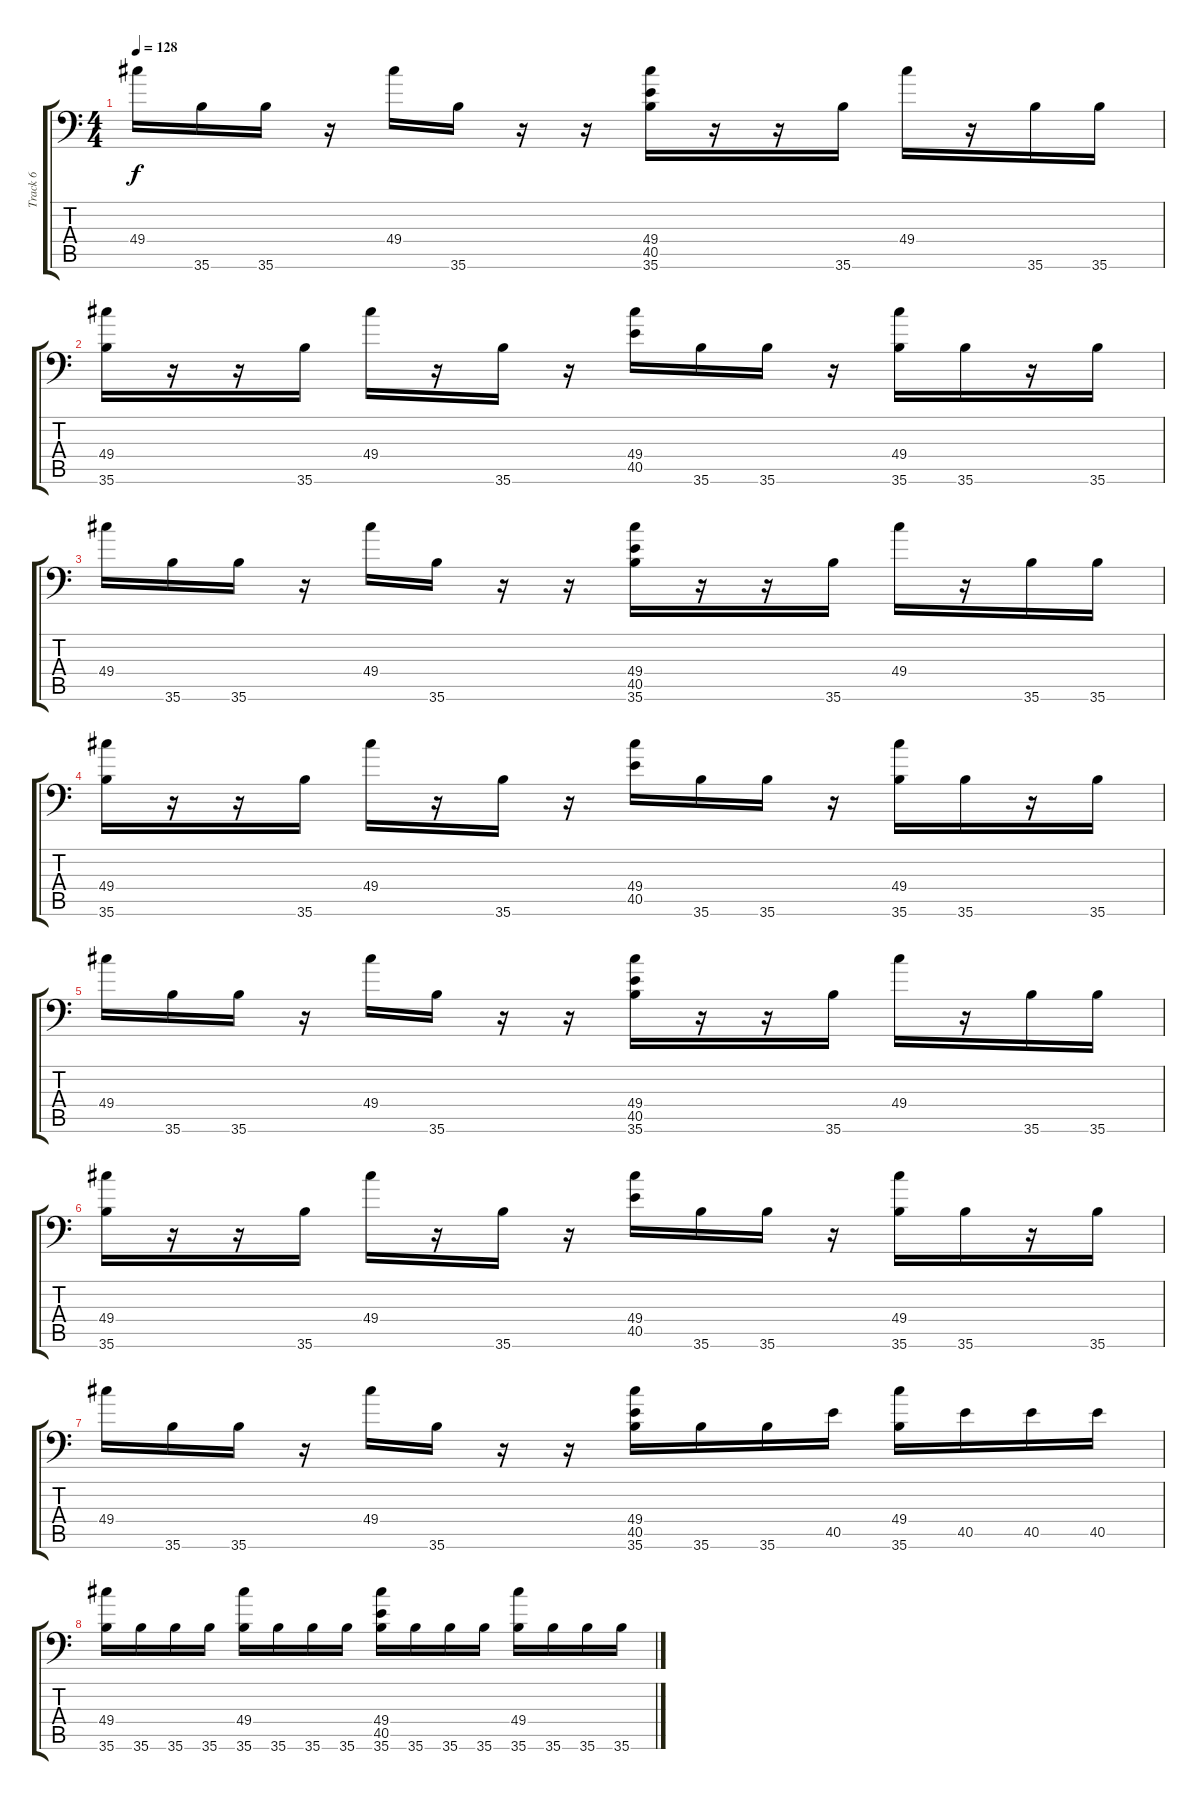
\track ("Track 6" "Track 6") {instrument acousticgrandpiano}
\staff {score tabs}
\tuning (C-1 C-1 C-1 C-1 C-1 C-1) {hide}
\ts (4 4)
\tempo 128
\clef f4
\ks c
49.4.16{dy f} 35.6.16 35.6.16 r.16 49.4.16 35.6.16 r.16 r.16 (49.4 40.5 35.6).16 r.16 r.16 35.6.16 49.4.16 r.16 35.6.16 35.6.16 |
(49.4 35.6).16 r.16 r.16 35.6.16 49.4.16 r.16 35.6.16 r.16 (49.4 40.5).16 35.6.16 35.6.16 r.16 (49.4 35.6).16 35.6.16 r.16 35.6.16 |
49.4.16 35.6.16 35.6.16 r.16 49.4.16 35.6.16 r.16 r.16 (49.4 40.5 35.6).16 r.16 r.16 35.6.16 49.4.16 r.16 35.6.16 35.6.16 |
(49.4 35.6).16 r.16 r.16 35.6.16 49.4.16 r.16 35.6.16 r.16 (49.4 40.5).16 35.6.16 35.6.16 r.16 (49.4 35.6).16 35.6.16 r.16 35.6.16 |
49.4.16 35.6.16 35.6.16 r.16 49.4.16 35.6.16 r.16 r.16 (49.4 40.5 35.6).16 r.16 r.16 35.6.16 49.4.16 r.16 35.6.16 35.6.16 |
(49.4 35.6).16 r.16 r.16 35.6.16 49.4.16 r.16 35.6.16 r.16 (49.4 40.5).16 35.6.16 35.6.16 r.16 (49.4 35.6).16 35.6.16 r.16 35.6.16 |
49.4.16 35.6.16 35.6.16 r.16 49.4.16 35.6.16 r.16 r.16 (49.4 40.5 35.6).16 35.6.16 35.6.16 40.5.16 (49.4 35.6).16 40.5.16 40.5.16 40.5.16 |
(49.4 35.6).16 35.6.16 35.6.16 35.6.16 (49.4 35.6).16 35.6.16 35.6.16 35.6.16 (49.4 40.5 35.6).16 35.6.16 35.6.16 35.6.16 (49.4 35.6).16 35.6.16 35.6.16 35.6.16
